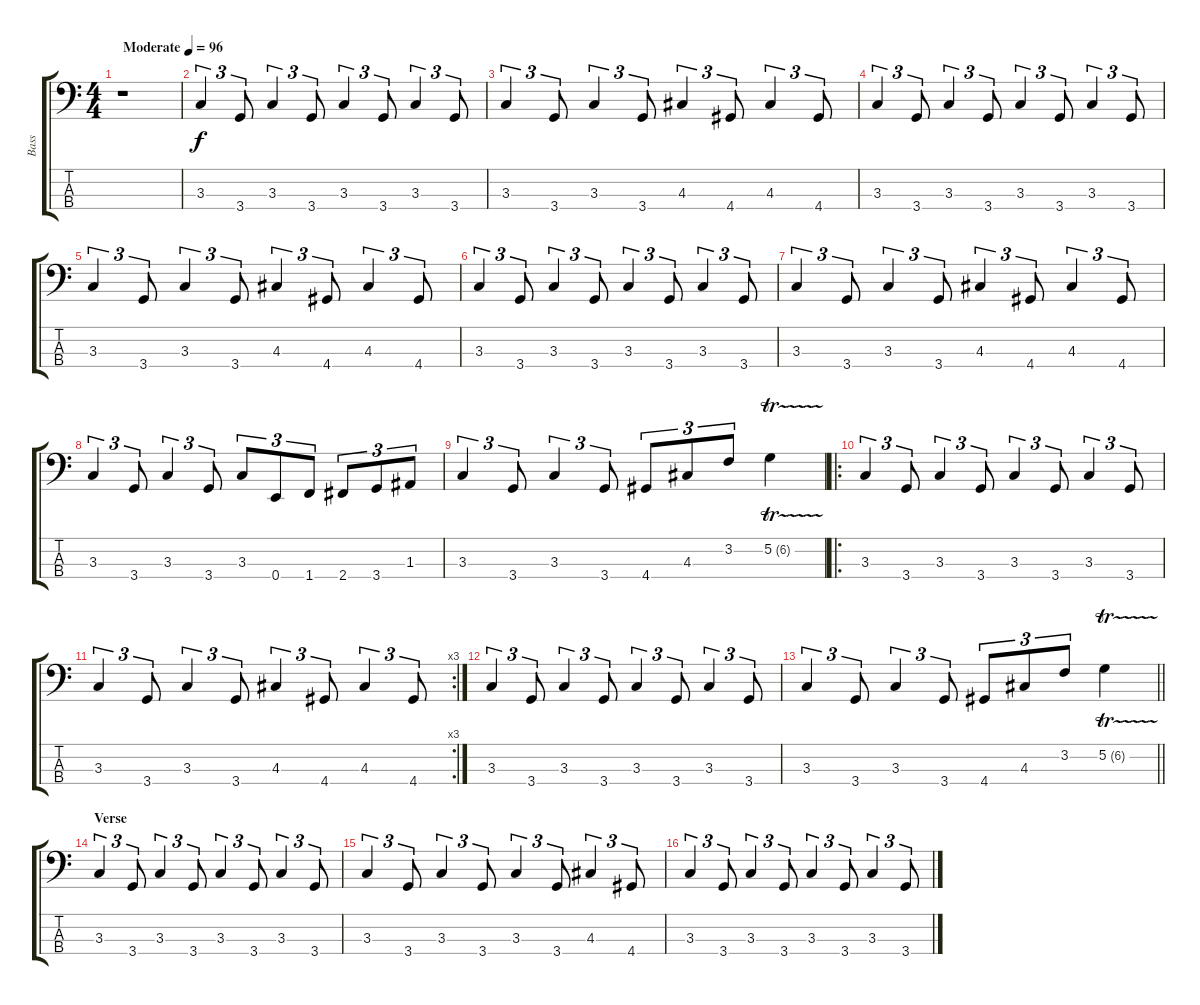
\track ("Bass" "Bass") {instrument electricbassfinger}
\staff {score tabs}
\tuning (G2 D2 A1 E1) {hide}
\ts (4 4)
\tempo (96 "Moderate")
\clef f4
\ks c
r.1{dy f instrument electricbassfinger} |
3.3.4{tu (3 2)} 3.4.8{tu (3 2)} 3.3.4{tu (3 2)} 3.4.8{tu (3 2)} 3.3.4{tu (3 2)} 3.4.8{tu (3 2)} 3.3.4{tu (3 2)} 3.4.8{tu (3 2)} |
3.3.4{tu (3 2)} 3.4.8{tu (3 2)} 3.3.4{tu (3 2)} 3.4.8{tu (3 2)} 4.3.4{tu (3 2)} 4.4.8{tu (3 2)} 4.3.4{tu (3 2)} 4.4.8{tu (3 2)} |
3.3.4{tu (3 2)} 3.4.8{tu (3 2)} 3.3.4{tu (3 2)} 3.4.8{tu (3 2)} 3.3.4{tu (3 2)} 3.4.8{tu (3 2)} 3.3.4{tu (3 2)} 3.4.8{tu (3 2)} |
3.3.4{tu (3 2)} 3.4.8{tu (3 2)} 3.3.4{tu (3 2)} 3.4.8{tu (3 2)} 4.3.4{tu (3 2)} 4.4.8{tu (3 2)} 4.3.4{tu (3 2)} 4.4.8{tu (3 2)} |
3.3.4{tu (3 2)} 3.4.8{tu (3 2)} 3.3.4{tu (3 2)} 3.4.8{tu (3 2)} 3.3.4{tu (3 2)} 3.4.8{tu (3 2)} 3.3.4{tu (3 2)} 3.4.8{tu (3 2)} |
3.3.4{tu (3 2)} 3.4.8{tu (3 2)} 3.3.4{tu (3 2)} 3.4.8{tu (3 2)} 4.3.4{tu (3 2)} 4.4.8{tu (3 2)} 4.3.4{tu (3 2)} 4.4.8{tu (3 2)} |
3.3.4{tu (3 2)} 3.4.8{tu (3 2)} 3.3.4{tu (3 2)} 3.4.8{tu (3 2)} 3.3.8{tu (3 2)} 0.4.8{tu (3 2)} 1.4.8{tu (3 2)} 2.4.8{tu (3 2)} 3.4.8{tu (3 2)} 1.3.8{tu (3 2)} |
3.3.4{tu (3 2)} 3.4.8{tu (3 2)} 3.3.4{tu (3 2)} 3.4.8{tu (3 2)} 4.4.8{tu (3 2)} 4.3.8{tu (3 2)} 3.2.8{tu (3 2)} 5.2{tr (6 32)}.4 |
\ro
3.3.4{tu (3 2)} 3.4.8{tu (3 2)} 3.3.4{tu (3 2)} 3.4.8{tu (3 2)} 3.3.4{tu (3 2)} 3.4.8{tu (3 2)} 3.3.4{tu (3 2)} 3.4.8{tu (3 2)} |
\rc 3
3.3.4{tu (3 2)} 3.4.8{tu (3 2)} 3.3.4{tu (3 2)} 3.4.8{tu (3 2)} 4.3.4{tu (3 2)} 4.4.8{tu (3 2)} 4.3.4{tu (3 2)} 4.4.8{tu (3 2)} |
3.3.4{tu (3 2)} 3.4.8{tu (3 2)} 3.3.4{tu (3 2)} 3.4.8{tu (3 2)} 3.3.4{tu (3 2)} 3.4.8{tu (3 2)} 3.3.4{tu (3 2)} 3.4.8{tu (3 2)} |
\barLineRight lightlight
3.3.4{tu (3 2)} 3.4.8{tu (3 2)} 3.3.4{tu (3 2)} 3.4.8{tu (3 2)} 4.4.8{tu (3 2)} 4.3.8{tu (3 2)} 3.2.8{tu (3 2)} 5.2{tr (6 32)}.4 |
\section ("" "Verse")
3.3.4{tu (3 2)} 3.4.8{tu (3 2)} 3.3.4{tu (3 2)} 3.4.8{tu (3 2)} 3.3.4{tu (3 2)} 3.4.8{tu (3 2)} 3.3.4{tu (3 2)} 3.4.8{tu (3 2)} |
3.3.4{tu (3 2)} 3.4.8{tu (3 2)} 3.3.4{tu (3 2)} 3.4.8{tu (3 2)} 3.3.4{tu (3 2)} 3.4.8{tu (3 2)} 4.3.4{tu (3 2)} 4.4.8{tu (3 2)} |
3.3.4{tu (3 2)} 3.4.8{tu (3 2)} 3.3.4{tu (3 2)} 3.4.8{tu (3 2)} 3.3.4{tu (3 2)} 3.4.8{tu (3 2)} 3.3.4{tu (3 2)} 3.4.8{tu (3 2)}
